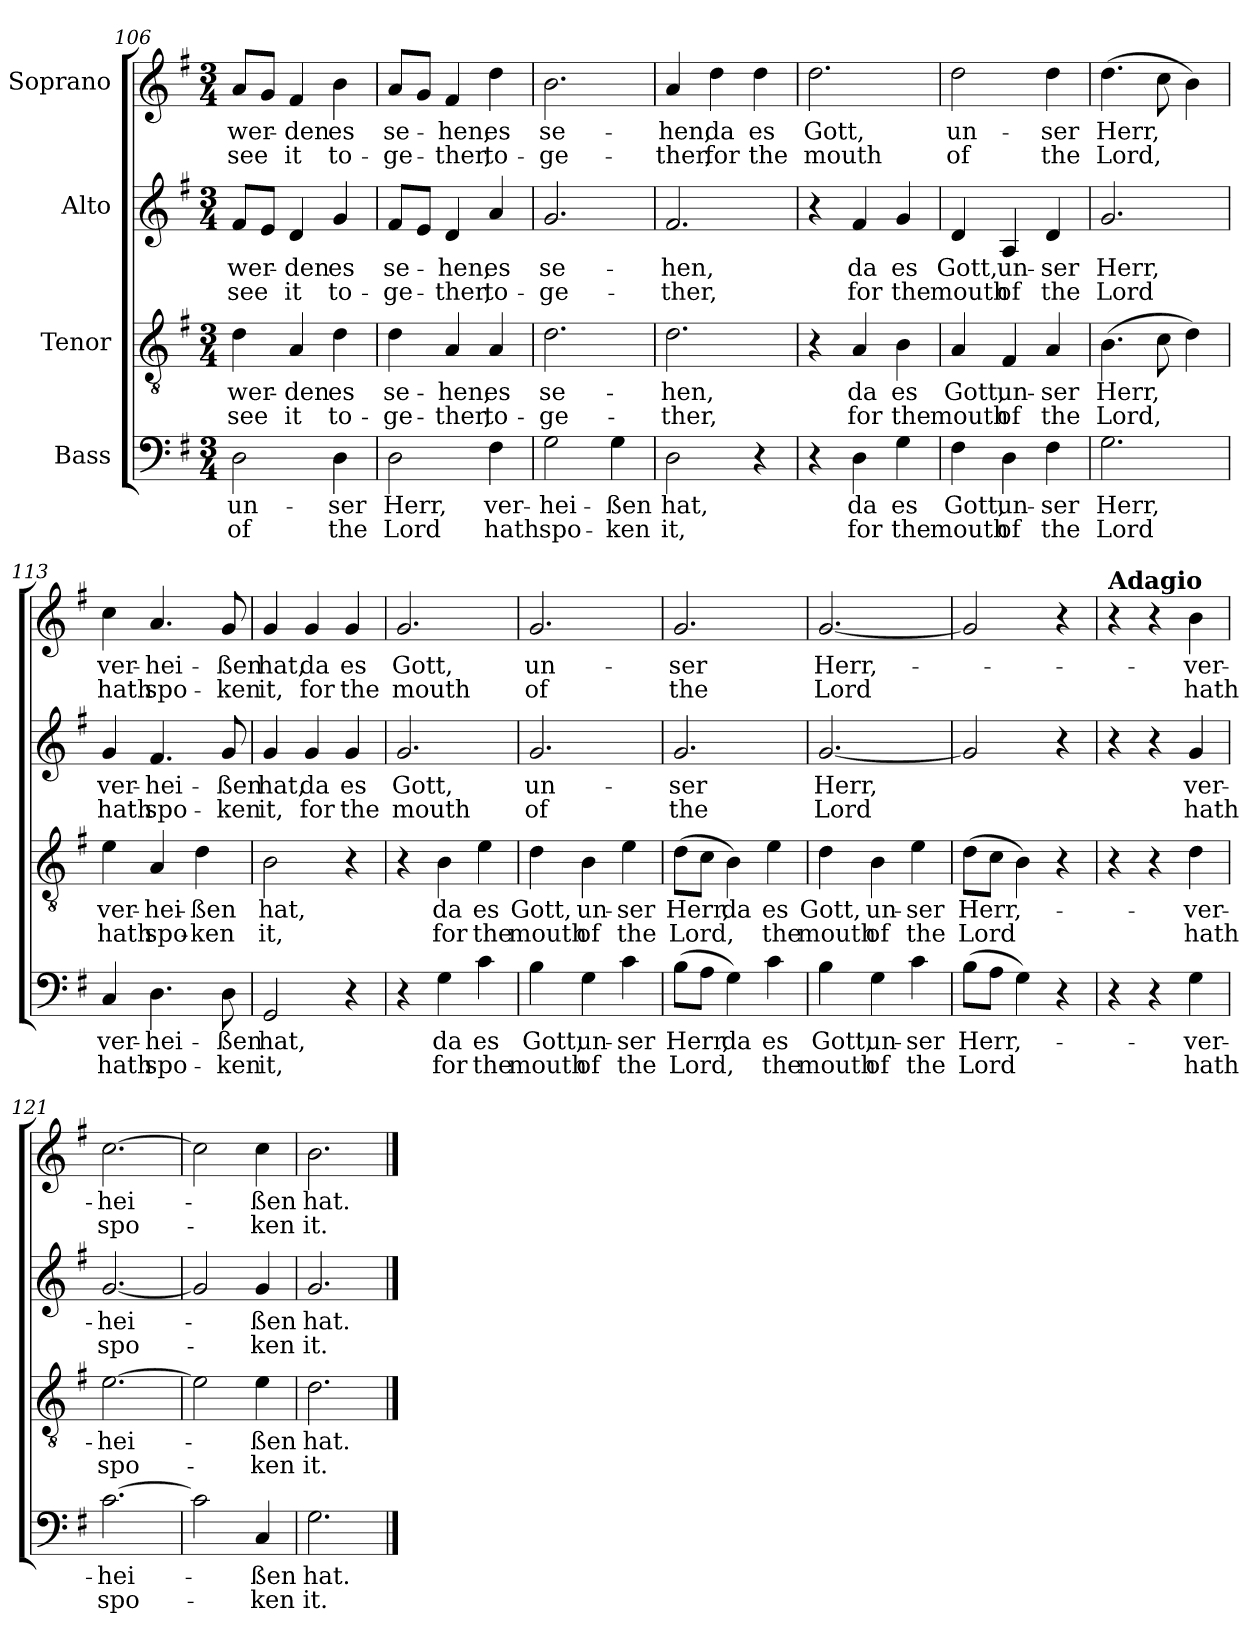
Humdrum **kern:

**kern	**text	**text	**kern	**text	**text	**kern	**text	**text	**kern	**text	**text
*part4	*part4	*part4	*part3	*part3	*part3	*part2	*part2	*part2	*part1	*part1	*part1
*staff4	*staff4	*staff4	*staff3	*staff3	*staff3	*staff2	*staff2	*staff2	*staff1	*staff1	*staff1
*I"Bass	*	*	*I"Tenor	*	*	*I"Alto	*	*	*I"Soprano	*	*
*clefF4	*	*	*clefGv2	*	*	*clefG2	*	*	*clefG2	*	*
*k[f#]	*	*	*k[f#]	*	*	*k[f#]	*	*	*k[f#]	*	*
*G:	*	*	*G:	*	*	*G:	*	*	*G:	*	*
*M3/4	*	*	*M3/4	*	*	*M3/4	*	*	*M3/4	*	*
=106	=106	=106	=106	=106	=106	=106	=106	=106	=106	=106	=106
!	!LO:LY:b	!LO:LY:b	!	!LO:LY:b	!LO:LY:b	!	!LO:LY:b	!LO:LY:b	!	!LO:LY:b	!LO:LY:b
2D\	un-	of	4d\	wer-	see	8f#/L	wer-	see	8a/L	wer-	see
.	.	.	.	.	.	8e/J	.	.	8g/J	.	.
!	!	!	!	!LO:LY:b	!LO:LY:b	!	!LO:LY:b	!LO:LY:b	!	!LO:LY:b	!LO:LY:b
.	.	.	4A/	-den	it	4d/	-den	it	4f#/	-den	it
!	!LO:LY:b	!LO:LY:b	!	!LO:LY:b	!LO:LY:b	!	!LO:LY:b	!LO:LY:b	!	!LO:LY:b	!LO:LY:b
4D\	-ser	the	4d\	es	to-	4g/	es	to-	4b\	es	to-
=107	=107	=107	=107	=107	=107	=107	=107	=107	=107	=107	=107
!	!LO:LY:b	!LO:LY:b	!	!LO:LY:b	!LO:LY:b	!	!LO:LY:b	!LO:LY:b	!	!LO:LY:b	!LO:LY:b
2D\	Herr,	Lord	4d\	se-	-ge-	8f#/L	se-	-ge-	8a/L	se-	-ge-
.	.	.	.	.	.	8e/J	.	.	8g/J	.	.
!	!	!	!	!LO:LY:b	!LO:LY:b	!	!LO:LY:b	!LO:LY:b	!	!LO:LY:b	!LO:LY:b
.	.	.	4A/	-hen,	-ther,	4d/	-hen,	-ther,	4f#/	-hen,	-ther,
!	!LO:LY:b	!LO:LY:b	!	!LO:LY:b	!LO:LY:b	!	!LO:LY:b	!LO:LY:b	!	!LO:LY:b	!LO:LY:b
4F#\	ver-	hath	4A/	es	to-	4a/	es	to-	4dd\	es	to-
=108	=108	=108	=108	=108	=108	=108	=108	=108	=108	=108	=108
!	!LO:LY:b	!LO:LY:b	!	!LO:LY:b	!LO:LY:b	!	!LO:LY:b	!LO:LY:b	!	!LO:LY:b	!LO:LY:b
2G\	-hei-	spo-	2.d\	se-	-ge-	2.g/	se-	-ge-	2.b\	se-	-ge-
!	!LO:LY:b	!LO:LY:b	!	!	!	!	!	!	!	!	!
4G\	-ßen	-ken	.	.	.	.	.	.	.	.	.
=109	=109	=109	=109	=109	=109	=109	=109	=109	=109	=109	=109
!	!LO:LY:b	!LO:LY:b	!	!LO:LY:b	!LO:LY:b	!	!LO:LY:b	!LO:LY:b	!	!LO:LY:b	!LO:LY:b
2D\	hat,	it,	2.d\	-hen,	-ther,	2.f#/	-hen,	-ther,	4a/	-hen,	-ther,
!	!	!	!	!	!	!	!	!	!	!LO:LY:b	!LO:LY:b
.	.	.	.	.	.	.	.	.	4dd\	da	for
!	!	!	!	!	!	!	!	!	!	!LO:LY:b	!LO:LY:b
4r	.	.	.	.	.	.	.	.	4dd\	es	the
=110	=110	=110	=110	=110	=110	=110	=110	=110	=110	=110	=110
!	!	!	!	!	!	!	!	!	!	!LO:LY:b	!LO:LY:b
4r	.	.	4r	.	.	4r	.	.	2.dd\	Gott,	mouth
!	!LO:LY:b	!LO:LY:b	!	!LO:LY:b	!LO:LY:b	!	!LO:LY:b	!LO:LY:b	!	!	!
4D\	da	for	4A/	da	for	4f#/	da	for	.	.	.
!	!LO:LY:b	!LO:LY:b	!	!LO:LY:b	!LO:LY:b	!	!LO:LY:b	!LO:LY:b	!	!	!
4G\	es	the	4B\	es	the	4g/	es	the	.	.	.
!!LO:LB:g=z
=111	=111	=111	=111	=111	=111	=111	=111	=111	=111	=111	=111
!	!LO:LY:b	!LO:LY:b	!	!LO:LY:b	!LO:LY:b	!	!LO:LY:b	!LO:LY:b	!	!LO:LY:b	!LO:LY:b
4F#\	Gott,	mouth	4A/	Gott,	mouth	4d/	Gott,	mouth	2dd\	un-	of
!	!LO:LY:b	!LO:LY:b	!	!LO:LY:b	!LO:LY:b	!	!LO:LY:b	!LO:LY:b	!	!	!
4D\	un-	of	4F#/	un-	of	4A/	un-	of	.	.	.
!	!LO:LY:b	!LO:LY:b	!	!LO:LY:b	!LO:LY:b	!	!LO:LY:b	!LO:LY:b	!	!LO:LY:b	!LO:LY:b
4F#\	-ser	the	4A/	-ser	the	4d/	-ser	the	4dd\	-ser	the
!!LO:PB:g=z
=112	=112	=112	=112	=112	=112	=112	=112	=112	=112	=112	=112
!	!LO:LY:b	!LO:LY:b	!	!LO:LY:b	!LO:LY:b	!	!LO:LY:b	!LO:LY:b	!	!LO:LY:b	!LO:LY:b
2.G\	Herr,	Lord	(>4.B\	Herr,	Lord,	2.g/	Herr,	Lord	(>4.dd\	Herr,	Lord,
.	.	.	8c\	.	.	.	.	.	8cc\	.	.
.	.	.	4d\)	.	.	.	.	.	4b\)	.	.
=113	=113	=113	=113	=113	=113	=113	=113	=113	=113	=113	=113
!	!LO:LY:b	!LO:LY:b	!	!LO:LY:b	!LO:LY:b	!	!LO:LY:b	!LO:LY:b	!	!LO:LY:b	!LO:LY:b
4C/	ver-	hath	4e\	ver-	hath	4g/	ver-	hath	4cc\	ver-	hath
!	!LO:LY:b	!LO:LY:b	!	!LO:LY:b	!LO:LY:b	!	!LO:LY:b	!LO:LY:b	!	!LO:LY:b	!LO:LY:b
4.D\	-hei-	spo-	4A/	-hei-	spo-	4.f#/	-hei-	spo-	4.a/	-hei-	spo-
!	!	!	!	!LO:LY:b	!LO:LY:b	!	!	!	!	!	!
.	.	.	4d\	-ßen	-ken	.	.	.	.	.	.
!	!LO:LY:b	!LO:LY:b	!	!	!	!	!LO:LY:b	!LO:LY:b	!	!LO:LY:b	!LO:LY:b
8D\	-ßen	-ken	.	.	.	8g/	-ßen	-ken	8g/	-ßen	-ken
=114	=114	=114	=114	=114	=114	=114	=114	=114	=114	=114	=114
!	!LO:LY:b	!LO:LY:b	!	!LO:LY:b	!LO:LY:b	!	!LO:LY:b	!LO:LY:b	!	!LO:LY:b	!LO:LY:b
2GG/	hat,	it,	2B\	hat,	it,	4g/	hat,	it,	4g/	hat,	it,
!	!	!	!	!	!	!	!LO:LY:b	!LO:LY:b	!	!LO:LY:b	!LO:LY:b
.	.	.	.	.	.	4g/	da	for	4g/	da	for
!	!	!	!	!	!	!	!LO:LY:b	!LO:LY:b	!	!LO:LY:b	!LO:LY:b
4r	.	.	4r	.	.	4g/	es	the	4g/	es	the
=115	=115	=115	=115	=115	=115	=115	=115	=115	=115	=115	=115
!	!	!	!	!	!	!	!LO:LY:b	!LO:LY:b	!	!LO:LY:b	!LO:LY:b
4r	.	.	4r	.	.	2.g/	Gott,	mouth	2.g/	Gott,	mouth
!	!LO:LY:b	!LO:LY:b	!	!LO:LY:b	!LO:LY:b	!	!	!	!	!	!
4G\	da	for	4B\	da	for	.	.	.	.	.	.
!	!LO:LY:b	!LO:LY:b	!	!LO:LY:b	!LO:LY:b	!	!	!	!	!	!
4c\	es	the	4e\	es	the	.	.	.	.	.	.
=116	=116	=116	=116	=116	=116	=116	=116	=116	=116	=116	=116
!	!LO:LY:b	!LO:LY:b	!	!LO:LY:b	!LO:LY:b	!	!LO:LY:b	!LO:LY:b	!	!LO:LY:b	!LO:LY:b
4B\	Gott,	mouth	4d\	Gott,	mouth	2.g/	un-	of	2.g/	un-	of
!	!LO:LY:b	!LO:LY:b	!	!LO:LY:b	!LO:LY:b	!	!	!	!	!	!
4G\	un-	of	4B\	un-	of	.	.	.	.	.	.
!	!LO:LY:b	!LO:LY:b	!	!LO:LY:b	!LO:LY:b	!	!	!	!	!	!
4c\	-ser	the	4e\	-ser	the	.	.	.	.	.	.
=117	=117	=117	=117	=117	=117	=117	=117	=117	=117	=117	=117
!	!LO:LY:b	!LO:LY:b	!	!LO:LY:b	!LO:LY:b	!	!LO:LY:b	!LO:LY:b	!	!LO:LY:b	!LO:LY:b
(>8B\L	Herr,	Lord,	(>8d\L	Herr,	Lord,	2.g/	-ser	the	2.g/	-ser	the
8A\J	.	.	8c\J	.	.	.	.	.	.	.	.
!	!LO:LY:b	!	!	!LO:LY:b	!	!	!	!	!	!	!
4G\)	da	.	4B\)	da	.	.	.	.	.	.	.
!	!LO:LY:b	!LO:LY:b	!	!LO:LY:b	!LO:LY:b	!	!	!	!	!	!
4c\	es	the	4e\	es	the	.	.	.	.	.	.
=118	=118	=118	=118	=118	=118	=118	=118	=118	=118	=118	=118
!	!LO:LY:b	!LO:LY:b	!	!LO:LY:b	!LO:LY:b	!	!LO:LY:b	!LO:LY:b	!	!LO:LY:b	!LO:LY:b
4B\	Gott,	mouth	4d\	Gott,	mouth	[2.g/	Herr,	Lord	[2.g/	Herr,-	Lord
!	!LO:LY:b	!LO:LY:b	!	!LO:LY:b	!LO:LY:b	!	!	!	!	!	!
4G\	un-	of	4B\	un-	of	.	.	.	.	.	.
!	!LO:LY:b	!LO:LY:b	!	!LO:LY:b	!LO:LY:b	!	!	!	!	!	!
4c\	-ser	the	4e\	-ser	the	.	.	.	.	.	.
=119	=119	=119	=119	=119	=119	=119	=119	=119	=119	=119	=119
!	!LO:LY:b	!LO:LY:b	!	!LO:LY:b	!LO:LY:b	!	!	!	!	!	!
(>8B\L	Herr,-	Lord	(>8d\L	Herr,-	Lord	2g/]	.	.	2g/]	.	.
8A\J	.	.	8c\J	.	.	.	.	.	.	.	.
4G\)	.	.	4B\)	.	.	.	.	.	.	.	.
4r	.	.	4r	.	.	4r	.	.	4r	.	.
!!LO:LB:g=z
=120	=120	=120	=120	=120	=120	=120	=120	=120	=120	=120	=120
*	*	*	*	*	*	*	*	*	*MM80	*	*
!	!	!	!	!	!	!	!	!	!LO:TX:a:B:t=Adagio	!	!
4r	.	.	4r	.	.	4r	.	.	4r	.	.
4r	.	.	4r	.	.	4r	.	.	4r	.	.
!	!LO:LY:b	!LO:LY:b	!	!LO:LY:b	!LO:LY:b	!	!LO:LY:b	!LO:LY:b	!	!LO:LY:b	!LO:LY:b
4G\	-ver-	hath	4d\	-ver-	hath	4g/	ver-	hath	4b\	-ver-	hath
=121	=121	=121	=121	=121	=121	=121	=121	=121	=121	=121	=121
!	!LO:LY:b	!LO:LY:b	!	!LO:LY:b	!LO:LY:b	!	!LO:LY:b	!LO:LY:b	!	!LO:LY:b	!LO:LY:b
[2.c\	-hei-	spo-	[2.e\	-hei-	spo-	[2.g/	-hei-	spo-	[2.cc\	-hei-	spo-
=122	=122	=122	=122	=122	=122	=122	=122	=122	=122	=122	=122
2c\]	.	.	2e\]	.	.	2g/]	.	.	2cc\]	.	.
!	!LO:LY:b	!LO:LY:b	!	!LO:LY:b	!LO:LY:b	!	!LO:LY:b	!LO:LY:b	!	!LO:LY:b	!LO:LY:b
4C/	-ßen	-ken	4e\	-ßen	-ken	4g/	-ßen	-ken	4cc\	-ßen	-ken
=123	=123	=123	=123	=123	=123	=123	=123	=123	=123	=123	=123
*	*	*	*	*	*	*	*	*	*MM56	*	*
!	!LO:LY:b	!LO:LY:b	!	!LO:LY:b	!LO:LY:b	!	!LO:LY:b	!LO:LY:b	!	!LO:LY:b	!LO:LY:b
2.G\	hat.	it.	2.d\	hat.	it.	2.g/	hat.	it.	2.b\	hat.	it.
==	==	==	==	==	==	==	==	==	==	==	==
*-	*-	*-	*-	*-	*-	*-	*-	*-	*-	*-	*-
